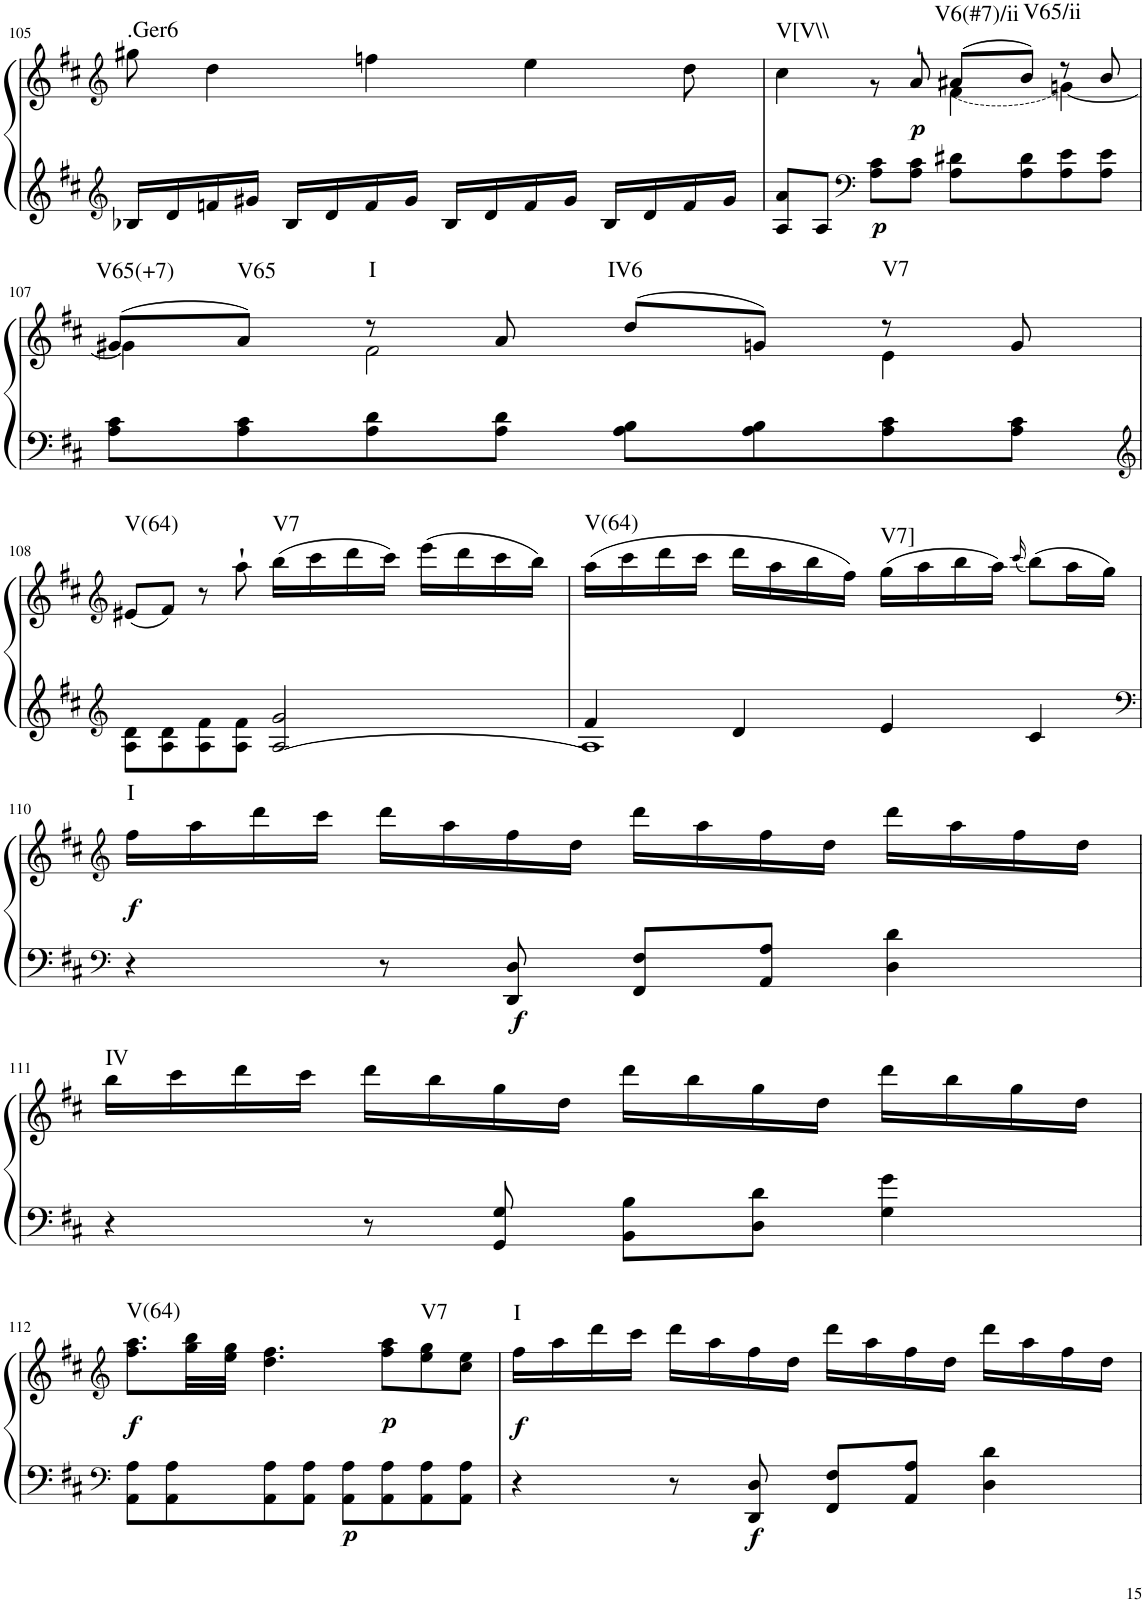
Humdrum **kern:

**kern	**kern	**dynam	**harte
*part1	*part1	*part1	*part1
*staff2	*staff1	*staff1/2	*
*I"unbenannt2	*	*	*
!!LO:PB:g=z
*clefG2	*clefG2	*	*
*k[f#c#]	*k[f#c#]	*	*
*M4/4	*M4/4	*	*
=105	=105	=105	=105
*	*^	*	*
!	!	!	!	!LO:H:kt=.Ger6
16B-X/LL	1ryy	8gg#X\	.	N
16d/	.	.	.	.
16fn/	.	4dd\	.	.
16g#X/JJ	.	.	.	.
16B-/LL	.	.	.	.
16d/	.	.	.	.
16f/	.	4ffn\	.	.
16g#/JJ	.	.	.	.
16B-/LL	.	.	.	.
16d/	.	.	.	.
16f/	.	4ee\	.	.
16g#/JJ	.	.	.	.
16B-/LL	.	.	.	.
16d/	.	.	.	.
16f/	.	8dd\	.	.
16g#/JJ	.	.	.	.
=106	=106	=106	=106	=106
!	!	!	!	!LO:H:kt=V[V\\
8A/ 8a/L	2ryy	4cc#\	.	N
8A/J	.	.	.	.
*clefF4	*	*	*	*
!	!	!	!LO:DY:b=2	!
8A\ 8c#\L	.	8r	p	.
!	!	!	!LO:DY:b	!
8A\ 8c#\J	.	8a`/	p	.
!	!	!	!	!LO:H:kt=V6(#7)/ii
8A\ 8d#X\L	(8a#X/L	(4f#\	.	N
!	!	!	!	!LO:H:kt=V65/ii
8A\ 8d#\	8b/J)	.	.	N
8A\ 8e\	8r	[4gn\)	.	.
8A\ 8e\J	8b/	.	.	.
!!LO:LB:g=z	!!
=107	=107	=107	=107	=107
!	!	!	!	!LO:H:kt=V65(+7)
8A\ 8c#\L	(8g#X/L	4g\]	.	N
!	!	!	!	!LO:H:kt=V65
8A\ 8c#\	8a/J)	.	.	N
!	!	!	!	!LO:H:kt=I
8A\ 8d\	8r	2f#\	.	N
8A\ 8d\J	8a/	.	.	.
!	!	!	!	!LO:H:kt=IV6
8A\ 8B\L	(8dd/L	.	.	N
8A\ 8B\	8gn/J)	.	.	.
!	!	!	!	!LO:H:kt=V7
8A\ 8c#\	8r	4e\	.	N
8A\ 8c#\J	8g/	.	.	.
*	*v	*v	*	*
!!LO:LB:g=z
=108	=108	=108	=108
*clefG2	*clefG2	*	*
*^	*	*	*
!	!	!	!	!LO:H:kt=V(64)
2ryy	8A\ 8d\L	(8e#X/L	.	N
.	8A\ 8d\	8f#/J)	.	.
.	8A\ 8f#\	8r	.	.
.	8A\ 8f#\J	8aa`\	.	.
!	!	!	!	!LO:H:kt=V7
2g/	[2A/	(16bb\LL	.	N
.	.	16ccc#\	.	.
.	.	16ddd\	.	.
.	.	16ccc#\JJ)	.	.
.	.	(16eee\LL	.	.
.	.	16ddd\	.	.
.	.	16ccc#\	.	.
.	.	16bb\JJ)	.	.
=109	=109	=109	=109	=109
!	!	!	!	!LO:H:kt=V(64)
4f#/	1A]	(16aa\LL	.	N
.	.	16ccc#\	.	.
.	.	16ddd\	.	.
.	.	16ccc#\JJ	.	.
4d/	.	16ddd\LL	.	.
.	.	16aa\	.	.
.	.	16bb\	.	.
.	.	16ff#\JJ)	.	.
!	!	!	!	!LO:H:kt=V7]
4e/	.	(16gg\LL	.	N
.	.	16aa\	.	.
.	.	16bb\	.	.
.	.	16aa\JJ)	.	.
.	.	(16qccc#/	.	.
4c#/	.	(8bb\L)	.	.
.	.	16aa\L	.	.
.	.	16gg\JJ)	.	.
*v	*v	*	*	*
!!LO:LB:g=z
=110	=110	=110	=110
*clefF4	*clefG2	*	*
!	!	!LO:DY:b	!LO:H:kt=I
4r	16ff#\LL	f	N
.	16aa\	.	.
.	16ddd\	.	.
.	16ccc#\JJ	.	.
8r	16ddd\LL	.	.
.	16aa\	.	.
!	!	!LO:DY:b=2	!
8DD/ 8D/	16ff#\	f	.
.	16dd\JJ	.	.
8FF#/ 8F#/L	16ddd\LL	.	.
.	16aa\	.	.
8AA/ 8A/J	16ff#\	.	.
.	16dd\JJ	.	.
4D\ 4d\	16ddd\LL	.	.
.	16aa\	.	.
.	16ff#\	.	.
.	16dd\JJ	.	.
!!LO:LB:g=z
=111	=111	=111	=111
!	!	!	!LO:H:kt=IV
4r	16bb\LL	.	N
.	16ccc#\	.	.
.	16ddd\	.	.
.	16ccc#\JJ	.	.
8r	16ddd\LL	.	.
.	16bb\	.	.
8GG/ 8G/	16gg\	.	.
.	16dd\JJ	.	.
8BB\ 8B\L	16ddd\LL	.	.
.	16bb\	.	.
8D\ 8d\J	16gg\	.	.
.	16dd\JJ	.	.
4G\ 4g\	16ddd\LL	.	.
.	16bb\	.	.
.	16gg\	.	.
.	16dd\JJ	.	.
!!LO:LB:g=z
=112	=112	=112	=112
*clefF4	*clefG2	*	*
!	!	!LO:DY:b	!LO:H:kt=V(64)
8AA\ 8A\L	8.ff#\ 8.aa\L	f	N
8AA\ 8A\	.	.	.
.	32gg\ 32bb\LL	.	.
.	32ee\ 32gg\JJJ	.	.
8AA\ 8A\	4.dd\ 4.ff#\	.	.
8AA\ 8A\J	.	.	.
!	!	!LO:DY:b=2	!
8AA\ 8A\L	.	p	.
!	!	!LO:DY:b	!
8AA\ 8A\	8ff#\ 8aa\L	p	.
!	!	!	!LO:H:kt=V7
8AA\ 8A\	8ee\ 8gg\	.	N
8AA\ 8A\J	8cc#\ 8ee\J	.	.
=113	=113	=113	=113
!	!	!LO:DY:b	!LO:H:kt=I
4r	16ff#\LL	f	N
.	16aa\	.	.
.	16ddd\	.	.
.	16ccc#\JJ	.	.
8r	16ddd\LL	.	.
.	16aa\	.	.
!	!	!LO:DY:b=2	!
8DD/ 8D/	16ff#\	f	.
.	16dd\JJ	.	.
8FF#/ 8F#/L	16ddd\LL	.	.
.	16aa\	.	.
8AA/ 8A/J	16ff#\	.	.
.	16dd\JJ	.	.
4D\ 4d\	16ddd\LL	.	.
.	16aa\	.	.
.	16ff#\	.	.
.	16dd\JJ	.	.
=	=	=	=
*-	*-	*-	*-
